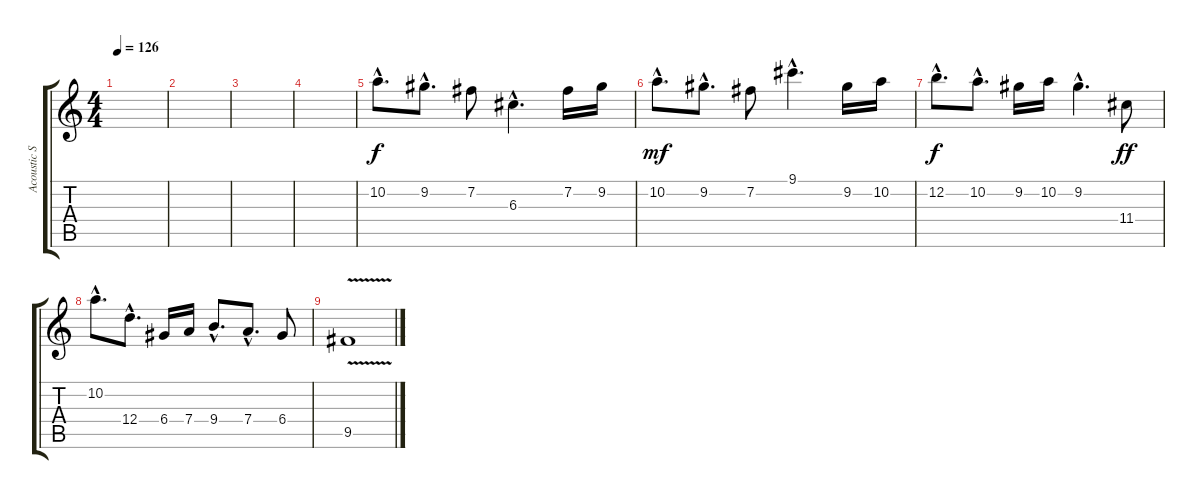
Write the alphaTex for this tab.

\track ("Acoustic Solo Guitar" "Acoustic S") {instrument acousticguitarnylon}
\staff {score tabs}
\tuning (E4 B3 G3 D3 A2 E2) {hide}
\ts (4 4)
\tempo 126
\clef g2
\ks c
|
|
|
|
10.2{hac}.8{d} 9.2{hac}.8{d} 7.2.8 6.3{hac}.4{d} 7.2.16 9.2.16 |
10.2{hac}.8{d dy mf} 9.2{hac}.8{d} 7.2.8 9.1{hac}.4{d} 9.2.16 10.2.16 |
12.2{hac}.8{d dy f} 10.2{hac}.8{d} 9.2.16 10.2.16 9.2{hac}.4{d} 11.4.8{dy ff} |
10.2{hac}.8{d} 12.4{hac}.8{d} 6.4.16 7.4.16 9.4{hac}.8{d} 7.4{hac}.8{d} 6.4.8 |
9.5{v}.1
